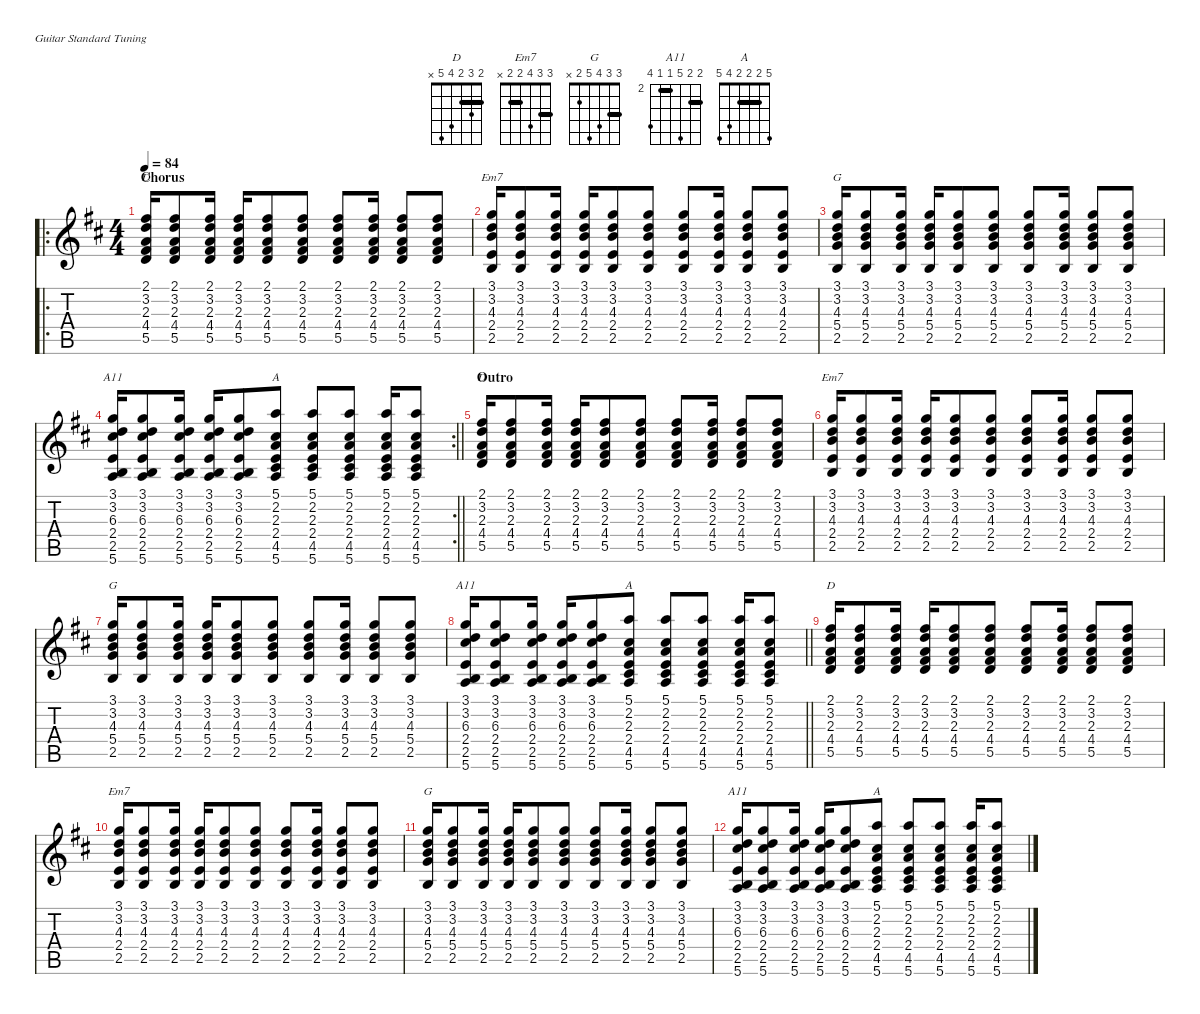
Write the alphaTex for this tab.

\defaultSystemsLayout 4
\hideDynamics
\bracketExtendMode nobrackets
\singleTrackTrackNamePolicy hidden
\multiTrackTrackNamePolicy hidden
\firstSystemTrackNameMode fullname
\firstSystemTrackNameOrientation horizontal
\otherSystemsTrackNameOrientation horizontal
\track ("Guitar 1" "s.guit.") {defaultSystemsLayout 4 instrument acousticguitarsteel}
\staff {score tabs}
\tuning (E4 B3 G3 D3 A2 E2)
\chord ("D" 2 3 2 4 5 x) {barre 2}
\chord ("Em7" 3 3 4 2 2 x) {barre (2 3)}
\chord ("G" 3 3 4 5 2 x) {barre 3}
\chord ("A11" 3 3 6 2 2 5) {firstfret 2 barre (2 3)}
\chord ("A" 5 2 2 2 4 5) {barre (2 2)}
\ro
\ts (4 4)
\section ("" "Chorus")
\tempo 84
\clef g2
\ks d
(2.1{acc #} 3.2{acc forcenatural} 2.3{acc forcenatural} 4.4{acc #} 5.5{acc forcenatural}).16{ch "D" dy f beam Up} (2.1{acc #} 3.2{acc forcenatural} 2.3{acc forcenatural} 4.4{acc #} 5.5{acc forcenatural}).8{beam Up} (2.1{acc #} 3.2{acc forcenatural} 2.3{acc forcenatural} 4.4{acc #} 5.5{acc forcenatural}).16{beam Up} (2.1{acc #} 3.2{acc forcenatural} 2.3{acc forcenatural} 4.4{acc #} 5.5{acc forcenatural}).16{beam Up} (2.1{acc #} 3.2{acc forcenatural} 2.3{acc forcenatural} 4.4{acc #} 5.5{acc forcenatural}).8{beam Up} (2.1{acc #} 3.2{acc forcenatural} 2.3{acc forcenatural} 4.4{acc #} 5.5{acc forcenatural}).8{beam Up} (2.1{acc #} 3.2{acc forcenatural} 2.3{acc forcenatural} 4.4{acc #} 5.5{acc forcenatural}).8{beam Up} (2.1{acc #} 3.2{acc forcenatural} 2.3{acc forcenatural} 4.4{acc #} 5.5{acc forcenatural}).16{beam Up} (2.1{acc #} 3.2{acc forcenatural} 2.3{acc forcenatural} 4.4{acc #} 5.5{acc forcenatural}).8{beam Up} (2.1{acc #} 3.2{acc forcenatural} 2.3{acc forcenatural} 4.4{acc #} 5.5{acc forcenatural}).8{beam Up} |
(3.1{acc forcenatural} 3.2{acc forcenatural} 4.3{acc forcenatural} 2.4{acc forcenatural} 2.5{acc forcenatural}).16{ch "Em7" beam Up} (3.1{acc forcenatural} 3.2{acc forcenatural} 4.3{acc forcenatural} 2.4{acc forcenatural} 2.5{acc forcenatural}).8{beam Up} (3.1{acc forcenatural} 3.2{acc forcenatural} 4.3{acc forcenatural} 2.4{acc forcenatural} 2.5{acc forcenatural}).16{beam Up} (3.1{acc forcenatural} 3.2{acc forcenatural} 4.3{acc forcenatural} 2.4{acc forcenatural} 2.5{acc forcenatural}).16{beam Up} (3.1{acc forcenatural} 3.2{acc forcenatural} 4.3{acc forcenatural} 2.4{acc forcenatural} 2.5{acc forcenatural}).8{beam Up} (3.1{acc forcenatural} 3.2{acc forcenatural} 4.3{acc forcenatural} 2.4{acc forcenatural} 2.5{acc forcenatural}).8{beam Up} (3.1{acc forcenatural} 3.2{acc forcenatural} 4.3{acc forcenatural} 2.4{acc forcenatural} 2.5{acc forcenatural}).8{beam Up} (3.1{acc forcenatural} 3.2{acc forcenatural} 4.3{acc forcenatural} 2.4{acc forcenatural} 2.5{acc forcenatural}).16{beam Up} (3.1{acc forcenatural} 3.2{acc forcenatural} 4.3{acc forcenatural} 2.4{acc forcenatural} 2.5{acc forcenatural}).8{beam Up} (3.1{acc forcenatural} 3.2{acc forcenatural} 4.3{acc forcenatural} 2.4{acc forcenatural} 2.5{acc forcenatural}).8{beam Up} |
(3.1{acc forcenatural} 3.2{acc forcenatural} 4.3{acc forcenatural} 5.4{acc forcenatural} 2.5{acc forcenatural}).16{ch "G" beam Up} (3.1{acc forcenatural} 3.2{acc forcenatural} 4.3{acc forcenatural} 5.4{acc forcenatural} 2.5{acc forcenatural}).8{beam Up} (3.1{acc forcenatural} 3.2{acc forcenatural} 4.3{acc forcenatural} 5.4{acc forcenatural} 2.5{acc forcenatural}).16{beam Up} (3.1{acc forcenatural} 3.2{acc forcenatural} 4.3{acc forcenatural} 5.4{acc forcenatural} 2.5{acc forcenatural}).16{beam Up} (3.1{acc forcenatural} 3.2{acc forcenatural} 4.3{acc forcenatural} 5.4{acc forcenatural} 2.5{acc forcenatural}).8{beam Up} (3.1{acc forcenatural} 3.2{acc forcenatural} 4.3{acc forcenatural} 5.4{acc forcenatural} 2.5{acc forcenatural}).8{beam Up} (3.1{acc forcenatural} 3.2{acc forcenatural} 4.3{acc forcenatural} 5.4{acc forcenatural} 2.5{acc forcenatural}).8{beam Up} (3.1{acc forcenatural} 3.2{acc forcenatural} 4.3{acc forcenatural} 5.4{acc forcenatural} 2.5{acc forcenatural}).16{beam Up} (3.1{acc forcenatural} 3.2{acc forcenatural} 4.3{acc forcenatural} 5.4{acc forcenatural} 2.5{acc forcenatural}).8{beam Up} (3.1{acc forcenatural} 3.2{acc forcenatural} 4.3{acc forcenatural} 5.4{acc forcenatural} 2.5{acc forcenatural}).8{beam Up} |
\rc 2
\barLineRight lightlight
(3.1{acc forcenatural} 3.2{acc forcenatural} 6.3{acc #} 2.4{acc forcenatural} 2.5{acc forcenatural} 5.6{acc forcenatural}).16{ch "A11" beam Up} (3.1{acc forcenatural} 3.2{acc forcenatural} 6.3{acc #} 2.4{acc forcenatural} 2.5{acc forcenatural} 5.6{acc forcenatural}).8{beam Up} (3.1{acc forcenatural} 3.2{acc forcenatural} 6.3{acc #} 2.4{acc forcenatural} 2.5{acc forcenatural} 5.6{acc forcenatural}).16{beam Up} (3.1{acc forcenatural} 3.2{acc forcenatural} 6.3{acc #} 2.4{acc forcenatural} 2.5{acc forcenatural} 5.6{acc forcenatural}).16{beam Up} (3.1{acc forcenatural} 3.2{acc forcenatural} 6.3{acc #} 2.4{acc forcenatural} 2.5{acc forcenatural} 5.6{acc forcenatural}).8{beam Up} (5.1{acc forcenatural} 2.2{acc #} 2.3{acc forcenatural} 2.4{acc forcenatural} 4.5{acc #} 5.6{acc forcenatural}).8{ch "A" beam Up} (5.1{acc forcenatural} 2.2{acc #} 2.3{acc forcenatural} 2.4{acc forcenatural} 4.5{acc #} 5.6{acc forcenatural}).8{beam Up} (5.1{acc forcenatural} 2.2{acc #} 2.3{acc forcenatural} 2.4{acc forcenatural} 4.5{acc #} 5.6{acc forcenatural}).8{beam Up} (5.1{acc forcenatural} 2.2{acc #} 2.3{acc forcenatural} 2.4{acc forcenatural} 4.5{acc #} 5.6{acc forcenatural}).16{beam Up} (5.1{acc forcenatural} 2.2{acc #} 2.3{acc forcenatural} 2.4{acc forcenatural} 4.5{acc #} 5.6{acc forcenatural}).8{beam Up} |
\section ("" "Outro")
(2.1{acc #} 3.2{acc forcenatural} 2.3{acc forcenatural} 4.4{acc #} 5.5{acc forcenatural}).16{ch "D" beam Up} (2.1{acc #} 3.2{acc forcenatural} 2.3{acc forcenatural} 4.4{acc #} 5.5{acc forcenatural}).8{beam Up} (2.1{acc #} 3.2{acc forcenatural} 2.3{acc forcenatural} 4.4{acc #} 5.5{acc forcenatural}).16{beam Up} (2.1{acc #} 3.2{acc forcenatural} 2.3{acc forcenatural} 4.4{acc #} 5.5{acc forcenatural}).16{beam Up} (2.1{acc #} 3.2{acc forcenatural} 2.3{acc forcenatural} 4.4{acc #} 5.5{acc forcenatural}).8{beam Up} (2.1{acc #} 3.2{acc forcenatural} 2.3{acc forcenatural} 4.4{acc #} 5.5{acc forcenatural}).8{beam Up} (2.1{acc #} 3.2{acc forcenatural} 2.3{acc forcenatural} 4.4{acc #} 5.5{acc forcenatural}).8{beam Up} (2.1{acc #} 3.2{acc forcenatural} 2.3{acc forcenatural} 4.4{acc #} 5.5{acc forcenatural}).16{beam Up} (2.1{acc #} 3.2{acc forcenatural} 2.3{acc forcenatural} 4.4{acc #} 5.5{acc forcenatural}).8{beam Up} (2.1{acc #} 3.2{acc forcenatural} 2.3{acc forcenatural} 4.4{acc #} 5.5{acc forcenatural}).8{beam Up} |
(3.1{acc forcenatural} 3.2{acc forcenatural} 4.3{acc forcenatural} 2.4{acc forcenatural} 2.5{acc forcenatural}).16{ch "Em7" beam Up} (3.1{acc forcenatural} 3.2{acc forcenatural} 4.3{acc forcenatural} 2.4{acc forcenatural} 2.5{acc forcenatural}).8{beam Up} (3.1{acc forcenatural} 3.2{acc forcenatural} 4.3{acc forcenatural} 2.4{acc forcenatural} 2.5{acc forcenatural}).16{beam Up} (3.1{acc forcenatural} 3.2{acc forcenatural} 4.3{acc forcenatural} 2.4{acc forcenatural} 2.5{acc forcenatural}).16{beam Up} (3.1{acc forcenatural} 3.2{acc forcenatural} 4.3{acc forcenatural} 2.4{acc forcenatural} 2.5{acc forcenatural}).8{beam Up} (3.1{acc forcenatural} 3.2{acc forcenatural} 4.3{acc forcenatural} 2.4{acc forcenatural} 2.5{acc forcenatural}).8{beam Up} (3.1{acc forcenatural} 3.2{acc forcenatural} 4.3{acc forcenatural} 2.4{acc forcenatural} 2.5{acc forcenatural}).8{beam Up} (3.1{acc forcenatural} 3.2{acc forcenatural} 4.3{acc forcenatural} 2.4{acc forcenatural} 2.5{acc forcenatural}).16{beam Up} (3.1{acc forcenatural} 3.2{acc forcenatural} 4.3{acc forcenatural} 2.4{acc forcenatural} 2.5{acc forcenatural}).8{beam Up} (3.1{acc forcenatural} 3.2{acc forcenatural} 4.3{acc forcenatural} 2.4{acc forcenatural} 2.5{acc forcenatural}).8{beam Up} |
(3.1{acc forcenatural} 3.2{acc forcenatural} 4.3{acc forcenatural} 5.4{acc forcenatural} 2.5{acc forcenatural}).16{ch "G" beam Up} (3.1{acc forcenatural} 3.2{acc forcenatural} 4.3{acc forcenatural} 5.4{acc forcenatural} 2.5{acc forcenatural}).8{beam Up} (3.1{acc forcenatural} 3.2{acc forcenatural} 4.3{acc forcenatural} 5.4{acc forcenatural} 2.5{acc forcenatural}).16{beam Up} (3.1{acc forcenatural} 3.2{acc forcenatural} 4.3{acc forcenatural} 5.4{acc forcenatural} 2.5{acc forcenatural}).16{beam Up} (3.1{acc forcenatural} 3.2{acc forcenatural} 4.3{acc forcenatural} 5.4{acc forcenatural} 2.5{acc forcenatural}).8{beam Up} (3.1{acc forcenatural} 3.2{acc forcenatural} 4.3{acc forcenatural} 5.4{acc forcenatural} 2.5{acc forcenatural}).8{beam Up} (3.1{acc forcenatural} 3.2{acc forcenatural} 4.3{acc forcenatural} 5.4{acc forcenatural} 2.5{acc forcenatural}).8{beam Up} (3.1{acc forcenatural} 3.2{acc forcenatural} 4.3{acc forcenatural} 5.4{acc forcenatural} 2.5{acc forcenatural}).16{beam Up} (3.1{acc forcenatural} 3.2{acc forcenatural} 4.3{acc forcenatural} 5.4{acc forcenatural} 2.5{acc forcenatural}).8{beam Up} (3.1{acc forcenatural} 3.2{acc forcenatural} 4.3{acc forcenatural} 5.4{acc forcenatural} 2.5{acc forcenatural}).8{beam Up} |
\barLineRight lightlight
(3.1{acc forcenatural} 3.2{acc forcenatural} 6.3{acc #} 2.4{acc forcenatural} 2.5{acc forcenatural} 5.6{acc forcenatural}).16{ch "A11" beam Up} (3.1{acc forcenatural} 3.2{acc forcenatural} 6.3{acc #} 2.4{acc forcenatural} 2.5{acc forcenatural} 5.6{acc forcenatural}).8{beam Up} (3.1{acc forcenatural} 3.2{acc forcenatural} 6.3{acc #} 2.4{acc forcenatural} 2.5{acc forcenatural} 5.6{acc forcenatural}).16{beam Up} (3.1{acc forcenatural} 3.2{acc forcenatural} 6.3{acc #} 2.4{acc forcenatural} 2.5{acc forcenatural} 5.6{acc forcenatural}).16{beam Up} (3.1{acc forcenatural} 3.2{acc forcenatural} 6.3{acc #} 2.4{acc forcenatural} 2.5{acc forcenatural} 5.6{acc forcenatural}).8{beam Up} (5.1{acc forcenatural} 2.2{acc #} 2.3{acc forcenatural} 2.4{acc forcenatural} 4.5{acc #} 5.6{acc forcenatural}).8{ch "A" beam Up} (5.1{acc forcenatural} 2.2{acc #} 2.3{acc forcenatural} 2.4{acc forcenatural} 4.5{acc #} 5.6{acc forcenatural}).8{beam Up} (5.1{acc forcenatural} 2.2{acc #} 2.3{acc forcenatural} 2.4{acc forcenatural} 4.5{acc #} 5.6{acc forcenatural}).8{beam Up} (5.1{acc forcenatural} 2.2{acc #} 2.3{acc forcenatural} 2.4{acc forcenatural} 4.5{acc #} 5.6{acc forcenatural}).16{beam Up} (5.1{acc forcenatural} 2.2{acc #} 2.3{acc forcenatural} 2.4{acc forcenatural} 4.5{acc #} 5.6{acc forcenatural}).8{beam Up} |
(2.1{acc #} 3.2{acc forcenatural} 2.3{acc forcenatural} 4.4{acc #} 5.5{acc forcenatural}).16{ch "D" beam Up} (2.1{acc #} 3.2{acc forcenatural} 2.3{acc forcenatural} 4.4{acc #} 5.5{acc forcenatural}).8{beam Up} (2.1{acc #} 3.2{acc forcenatural} 2.3{acc forcenatural} 4.4{acc #} 5.5{acc forcenatural}).16{beam Up} (2.1{acc #} 3.2{acc forcenatural} 2.3{acc forcenatural} 4.4{acc #} 5.5{acc forcenatural}).16{beam Up} (2.1{acc #} 3.2{acc forcenatural} 2.3{acc forcenatural} 4.4{acc #} 5.5{acc forcenatural}).8{beam Up} (2.1{acc #} 3.2{acc forcenatural} 2.3{acc forcenatural} 4.4{acc #} 5.5{acc forcenatural}).8{beam Up} (2.1{acc #} 3.2{acc forcenatural} 2.3{acc forcenatural} 4.4{acc #} 5.5{acc forcenatural}).8{beam Up} (2.1{acc #} 3.2{acc forcenatural} 2.3{acc forcenatural} 4.4{acc #} 5.5{acc forcenatural}).16{beam Up} (2.1{acc #} 3.2{acc forcenatural} 2.3{acc forcenatural} 4.4{acc #} 5.5{acc forcenatural}).8{beam Up} (2.1{acc #} 3.2{acc forcenatural} 2.3{acc forcenatural} 4.4{acc #} 5.5{acc forcenatural}).8{beam Up} |
(3.1{acc forcenatural} 3.2{acc forcenatural} 4.3{acc forcenatural} 2.4{acc forcenatural} 2.5{acc forcenatural}).16{ch "Em7" beam Up} (3.1{acc forcenatural} 3.2{acc forcenatural} 4.3{acc forcenatural} 2.4{acc forcenatural} 2.5{acc forcenatural}).8{beam Up} (3.1{acc forcenatural} 3.2{acc forcenatural} 4.3{acc forcenatural} 2.4{acc forcenatural} 2.5{acc forcenatural}).16{beam Up} (3.1{acc forcenatural} 3.2{acc forcenatural} 4.3{acc forcenatural} 2.4{acc forcenatural} 2.5{acc forcenatural}).16{beam Up} (3.1{acc forcenatural} 3.2{acc forcenatural} 4.3{acc forcenatural} 2.4{acc forcenatural} 2.5{acc forcenatural}).8{beam Up} (3.1{acc forcenatural} 3.2{acc forcenatural} 4.3{acc forcenatural} 2.4{acc forcenatural} 2.5{acc forcenatural}).8{beam Up} (3.1{acc forcenatural} 3.2{acc forcenatural} 4.3{acc forcenatural} 2.4{acc forcenatural} 2.5{acc forcenatural}).8{beam Up} (3.1{acc forcenatural} 3.2{acc forcenatural} 4.3{acc forcenatural} 2.4{acc forcenatural} 2.5{acc forcenatural}).16{beam Up} (3.1{acc forcenatural} 3.2{acc forcenatural} 4.3{acc forcenatural} 2.4{acc forcenatural} 2.5{acc forcenatural}).8{beam Up} (3.1{acc forcenatural} 3.2{acc forcenatural} 4.3{acc forcenatural} 2.4{acc forcenatural} 2.5{acc forcenatural}).8{beam Up} |
(3.1{acc forcenatural} 3.2{acc forcenatural} 4.3{acc forcenatural} 5.4{acc forcenatural} 2.5{acc forcenatural}).16{ch "G" beam Up} (3.1{acc forcenatural} 3.2{acc forcenatural} 4.3{acc forcenatural} 5.4{acc forcenatural} 2.5{acc forcenatural}).8{beam Up} (3.1{acc forcenatural} 3.2{acc forcenatural} 4.3{acc forcenatural} 5.4{acc forcenatural} 2.5{acc forcenatural}).16{beam Up} (3.1{acc forcenatural} 3.2{acc forcenatural} 4.3{acc forcenatural} 5.4{acc forcenatural} 2.5{acc forcenatural}).16{beam Up} (3.1{acc forcenatural} 3.2{acc forcenatural} 4.3{acc forcenatural} 5.4{acc forcenatural} 2.5{acc forcenatural}).8{beam Up} (3.1{acc forcenatural} 3.2{acc forcenatural} 4.3{acc forcenatural} 5.4{acc forcenatural} 2.5{acc forcenatural}).8{beam Up} (3.1{acc forcenatural} 3.2{acc forcenatural} 4.3{acc forcenatural} 5.4{acc forcenatural} 2.5{acc forcenatural}).8{beam Up} (3.1{acc forcenatural} 3.2{acc forcenatural} 4.3{acc forcenatural} 5.4{acc forcenatural} 2.5{acc forcenatural}).16{beam Up} (3.1{acc forcenatural} 3.2{acc forcenatural} 4.3{acc forcenatural} 5.4{acc forcenatural} 2.5{acc forcenatural}).8{beam Up} (3.1{acc forcenatural} 3.2{acc forcenatural} 4.3{acc forcenatural} 5.4{acc forcenatural} 2.5{acc forcenatural}).8{beam Up} |
(3.1{acc forcenatural} 3.2{acc forcenatural} 6.3{acc #} 2.4{acc forcenatural} 2.5{acc forcenatural} 5.6{acc forcenatural}).16{ch "A11" beam Up} (3.1{acc forcenatural} 3.2{acc forcenatural} 6.3{acc #} 2.4{acc forcenatural} 2.5{acc forcenatural} 5.6{acc forcenatural}).8{beam Up} (3.1{acc forcenatural} 3.2{acc forcenatural} 6.3{acc #} 2.4{acc forcenatural} 2.5{acc forcenatural} 5.6{acc forcenatural}).16{beam Up} (3.1{acc forcenatural} 3.2{acc forcenatural} 6.3{acc #} 2.4{acc forcenatural} 2.5{acc forcenatural} 5.6{acc forcenatural}).16{beam Up} (3.1{acc forcenatural} 3.2{acc forcenatural} 6.3{acc #} 2.4{acc forcenatural} 2.5{acc forcenatural} 5.6{acc forcenatural}).8{beam Up} (5.1{acc forcenatural} 2.2{acc #} 2.3{acc forcenatural} 2.4{acc forcenatural} 4.5{acc #} 5.6{acc forcenatural}).8{ch "A" beam Up} (5.1{acc forcenatural} 2.2{acc #} 2.3{acc forcenatural} 2.4{acc forcenatural} 4.5{acc #} 5.6{acc forcenatural}).8{beam Up} (5.1{acc forcenatural} 2.2{acc #} 2.3{acc forcenatural} 2.4{acc forcenatural} 4.5{acc #} 5.6{acc forcenatural}).8{beam Up} (5.1{acc forcenatural} 2.2{acc #} 2.3{acc forcenatural} 2.4{acc forcenatural} 4.5{acc #} 5.6{acc forcenatural}).16{beam Up} (5.1{acc forcenatural} 2.2{acc #} 2.3{acc forcenatural} 2.4{acc forcenatural} 4.5{acc #} 5.6{acc forcenatural}).8{beam Up}
